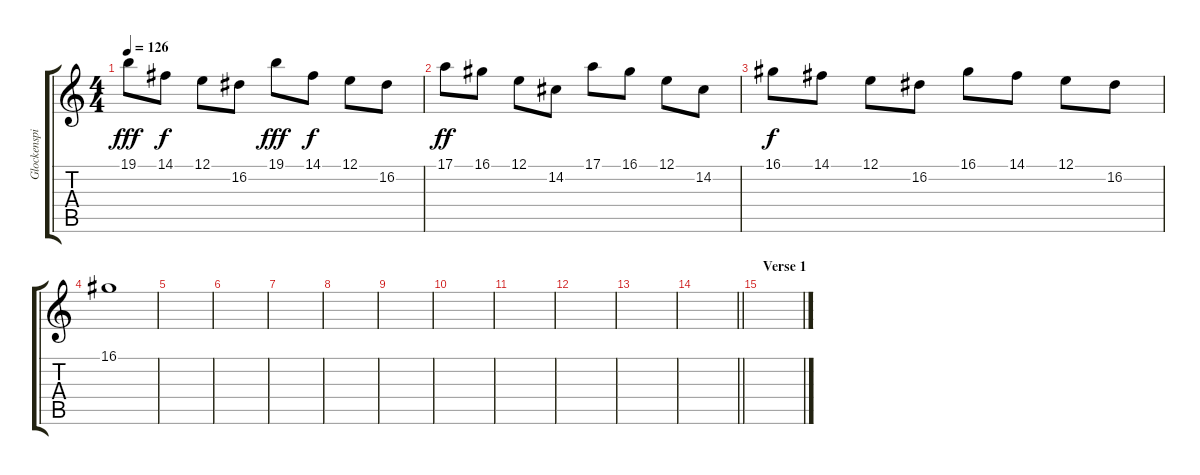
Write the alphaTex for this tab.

\track ("Glockenspiel" "Glockenspi") {instrument glockenspiel}
\staff {score tabs}
\tuning (E4 B3 G3 D3 A2 E2) {hide}
\ts (4 4)
\tempo 126
\clef g2
\ks c
19.1.8{dy fff} 14.1.8{dy f} 12.1.8 16.2.8 19.1.8{dy fff} 14.1.8{dy f} 12.1.8 16.2.8 |
17.1.8{dy ff} 16.1.8 12.1.8 14.2.8 17.1.8 16.1.8 12.1.8 14.2.8 |
16.1.8{dy f} 14.1.8 12.1.8 16.2.8 16.1.8 14.1.8 12.1.8 16.2.8 |
16.1.1 |
|
|
|
|
|
|
|
|
|
\barLineRight lightlight
|
\section ("" "Verse 1")
